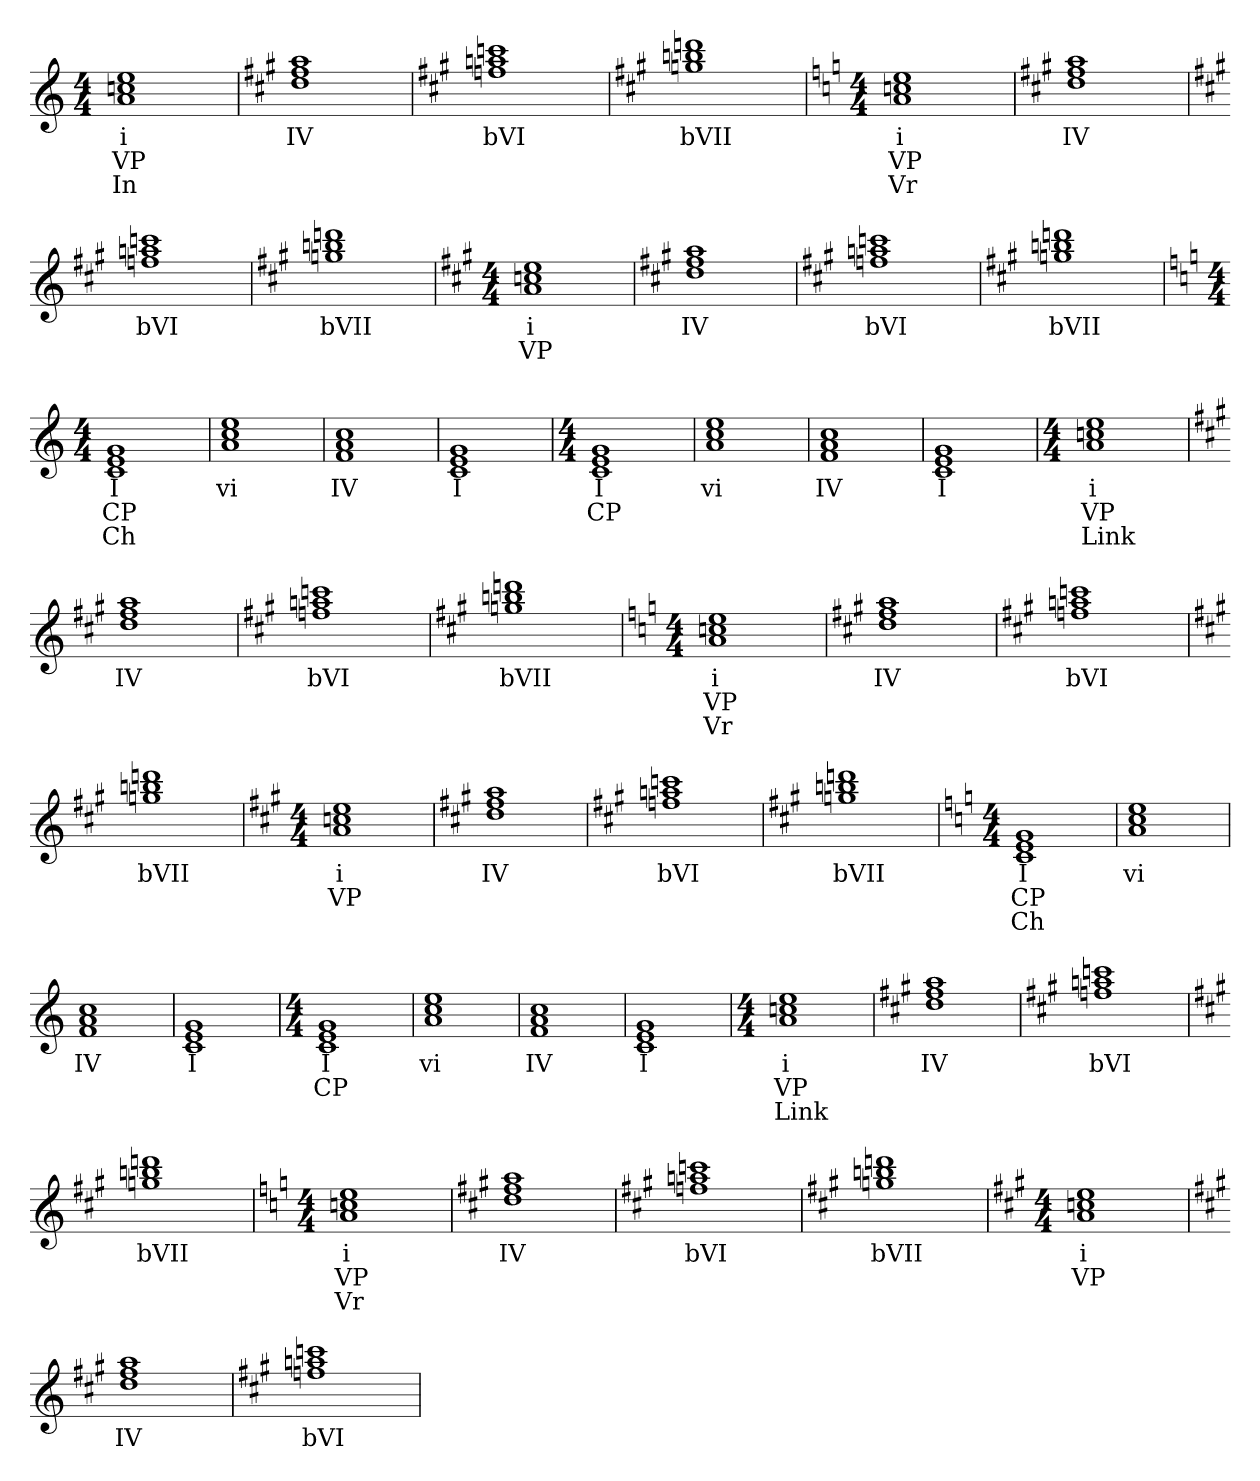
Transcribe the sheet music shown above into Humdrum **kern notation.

**kern	**text	**text	**text
*part1	*part1	*part1	*part1
*staff1	*staff1	*staff1	*staff1
*k[]	*	*	*
*C:	*	*	*
*M4/4	*	*	*
=	=	=	=
1a 1ccn 1ee	i	VP	In
=	=	=	=
*k[f#c#g#]	*	*	*
*A:	*	*	*
1dd 1ff# 1aa	IV	.	.
=	=	=	=
*k[f#c#g#]	*	*	*
*A:	*	*	*
1ffn 1aan 1cccn	bVI	.	.
=	=	=	=
*k[f#c#g#]	*	*	*
*A:	*	*	*
1ggn 1bbn 1dddn	bVII	.	.
=	=	=	=
*k[]	*	*	*
*C:	*	*	*
*M4/4	*	*	*
1a 1ccn 1ee	i	VP	Vr
=	=	=	=
*k[f#c#g#]	*	*	*
*A:	*	*	*
1dd 1ff# 1aa	IV	.	.
=	=	=	=
*k[f#c#g#]	*	*	*
*A:	*	*	*
1ffn 1aan 1cccn	bVI	.	.
=	=	=	=
*k[f#c#g#]	*	*	*
*A:	*	*	*
1ggn 1bbn 1dddn	bVII	.	.
=	=	=	=
*k[f#c#g#]	*	*	*
*A:	*	*	*
*M4/4	*	*	*
1a 1ccn 1ee	i	VP	.
=	=	=	=
*k[f#c#g#]	*	*	*
*A:	*	*	*
1dd 1ff# 1aa	IV	.	.
=	=	=	=
*k[f#c#g#]	*	*	*
*A:	*	*	*
1ffn 1aan 1cccn	bVI	.	.
=	=	=	=
*k[f#c#g#]	*	*	*
*A:	*	*	*
1ggn 1bbn 1dddn	bVII	.	.
=	=	=	=
*k[]	*	*	*
*C:	*	*	*
*M4/4	*	*	*
1c 1e 1g	I	CP	Ch
=	=	=	=
*k[]	*	*	*
*C:	*	*	*
1a 1cc 1ee	vi	.	.
=	=	=	=
*k[]	*	*	*
*C:	*	*	*
1f 1a 1cc	IV	.	.
=	=	=	=
*k[]	*	*	*
*C:	*	*	*
1c 1e 1g	I	.	.
=	=	=	=
*k[]	*	*	*
*C:	*	*	*
*M4/4	*	*	*
1c 1e 1g	I	CP	.
=	=	=	=
*k[]	*	*	*
*C:	*	*	*
1a 1cc 1ee	vi	.	.
=	=	=	=
*k[]	*	*	*
*C:	*	*	*
1f 1a 1cc	IV	.	.
=	=	=	=
*k[]	*	*	*
*C:	*	*	*
1c 1e 1g	I	.	.
=	=	=	=
*k[]	*	*	*
*C:	*	*	*
*M4/4	*	*	*
1a 1ccn 1ee	i	VP	Link
=	=	=	=
*k[f#c#g#]	*	*	*
*A:	*	*	*
1dd 1ff# 1aa	IV	.	.
=	=	=	=
*k[f#c#g#]	*	*	*
*A:	*	*	*
1ffn 1aan 1cccn	bVI	.	.
=	=	=	=
*k[f#c#g#]	*	*	*
*A:	*	*	*
1ggn 1bbn 1dddn	bVII	.	.
=	=	=	=
*k[]	*	*	*
*C:	*	*	*
*M4/4	*	*	*
1a 1ccn 1ee	i	VP	Vr
=	=	=	=
*k[f#c#g#]	*	*	*
*A:	*	*	*
1dd 1ff# 1aa	IV	.	.
=	=	=	=
*k[f#c#g#]	*	*	*
*A:	*	*	*
1ffn 1aan 1cccn	bVI	.	.
=	=	=	=
*k[f#c#g#]	*	*	*
*A:	*	*	*
1ggn 1bbn 1dddn	bVII	.	.
=	=	=	=
*k[f#c#g#]	*	*	*
*A:	*	*	*
*M4/4	*	*	*
1a 1ccn 1ee	i	VP	.
=	=	=	=
*k[f#c#g#]	*	*	*
*A:	*	*	*
1dd 1ff# 1aa	IV	.	.
=	=	=	=
*k[f#c#g#]	*	*	*
*A:	*	*	*
1ffn 1aan 1cccn	bVI	.	.
=	=	=	=
*k[f#c#g#]	*	*	*
*A:	*	*	*
1ggn 1bbn 1dddn	bVII	.	.
=	=	=	=
*k[]	*	*	*
*C:	*	*	*
*M4/4	*	*	*
1c 1e 1g	I	CP	Ch
=	=	=	=
*k[]	*	*	*
*C:	*	*	*
1a 1cc 1ee	vi	.	.
=	=	=	=
*k[]	*	*	*
*C:	*	*	*
1f 1a 1cc	IV	.	.
=	=	=	=
*k[]	*	*	*
*C:	*	*	*
1c 1e 1g	I	.	.
=	=	=	=
*k[]	*	*	*
*C:	*	*	*
*M4/4	*	*	*
1c 1e 1g	I	CP	.
=	=	=	=
*k[]	*	*	*
*C:	*	*	*
1a 1cc 1ee	vi	.	.
=	=	=	=
*k[]	*	*	*
*C:	*	*	*
1f 1a 1cc	IV	.	.
=	=	=	=
*k[]	*	*	*
*C:	*	*	*
1c 1e 1g	I	.	.
=	=	=	=
*k[]	*	*	*
*C:	*	*	*
*M4/4	*	*	*
1a 1ccn 1ee	i	VP	Link
=	=	=	=
*k[f#c#g#]	*	*	*
*A:	*	*	*
1dd 1ff# 1aa	IV	.	.
=	=	=	=
*k[f#c#g#]	*	*	*
*A:	*	*	*
1ffn 1aan 1cccn	bVI	.	.
=	=	=	=
*k[f#c#g#]	*	*	*
*A:	*	*	*
1ggn 1bbn 1dddn	bVII	.	.
=	=	=	=
*k[]	*	*	*
*C:	*	*	*
*M4/4	*	*	*
1a 1ccn 1ee	i	VP	Vr
=	=	=	=
*k[f#c#g#]	*	*	*
*A:	*	*	*
1dd 1ff# 1aa	IV	.	.
=	=	=	=
*k[f#c#g#]	*	*	*
*A:	*	*	*
1ffn 1aan 1cccn	bVI	.	.
=	=	=	=
*k[f#c#g#]	*	*	*
*A:	*	*	*
1ggn 1bbn 1dddn	bVII	.	.
=	=	=	=
*k[f#c#g#]	*	*	*
*A:	*	*	*
*M4/4	*	*	*
1a 1ccn 1ee	i	VP	.
=	=	=	=
*k[f#c#g#]	*	*	*
*A:	*	*	*
1dd 1ff# 1aa	IV	.	.
=	=	=	=
*k[f#c#g#]	*	*	*
*A:	*	*	*
1ffn 1aan 1cccn	bVI	.	.
=	=	=	=
*-	*-	*-	*-
